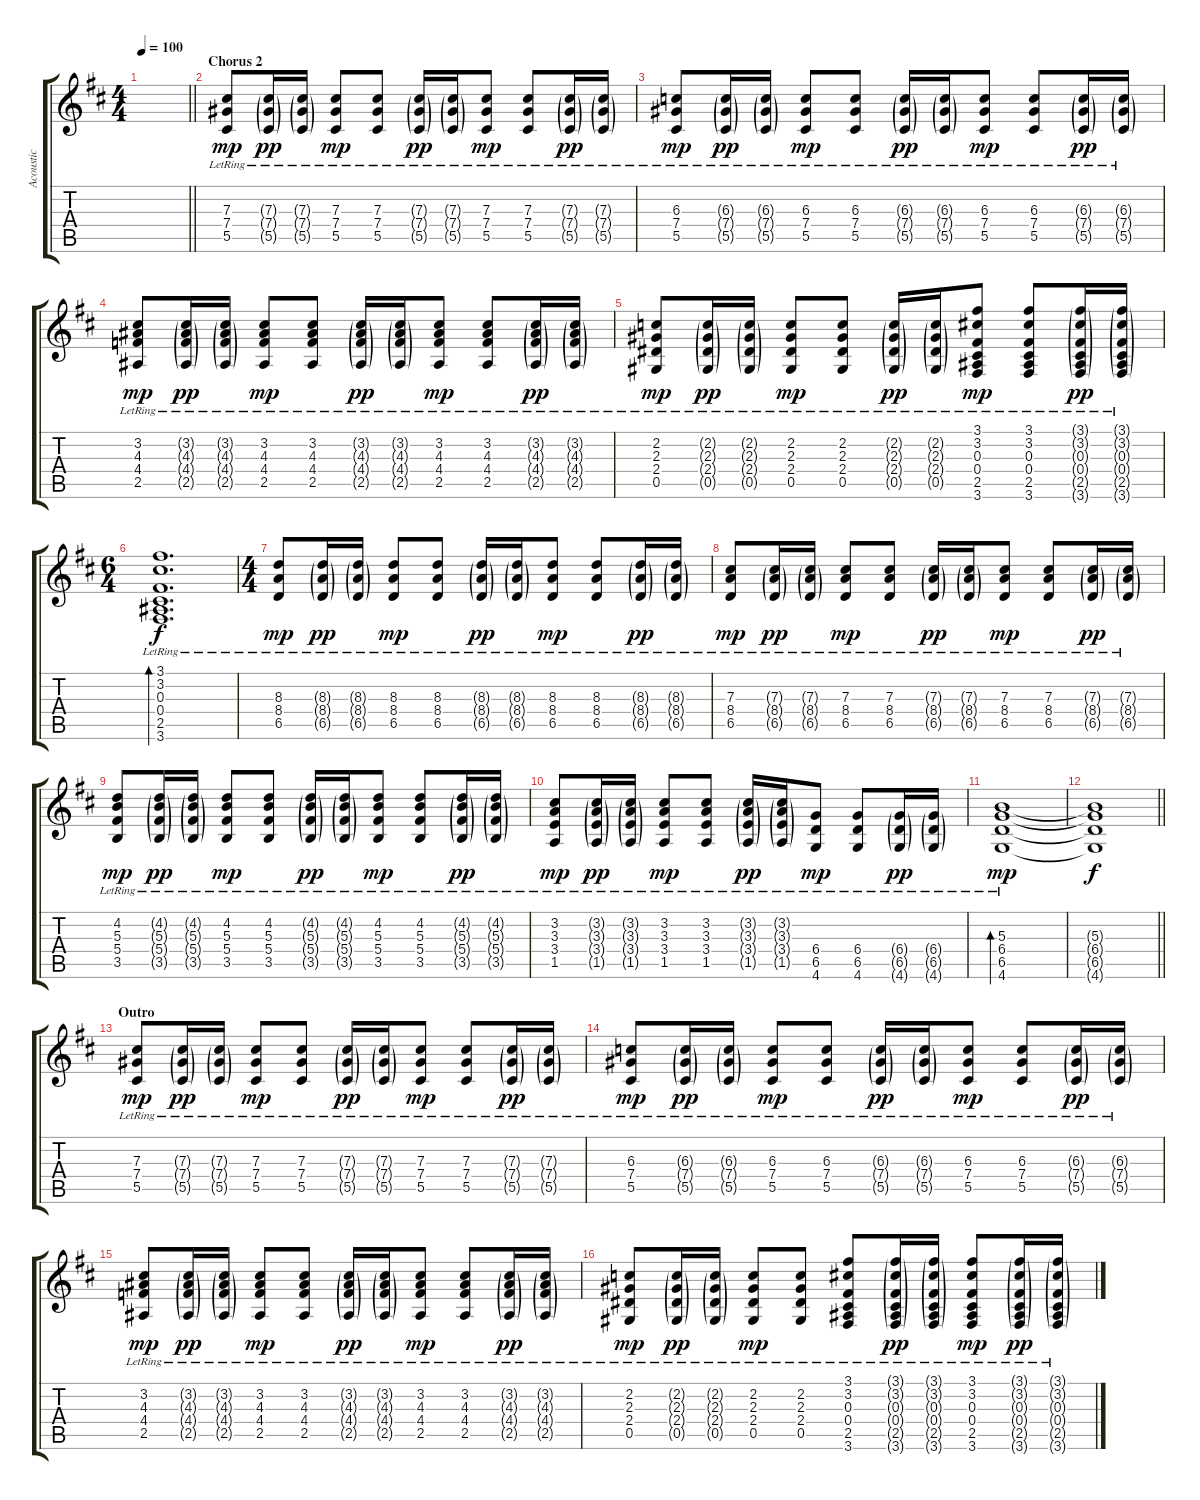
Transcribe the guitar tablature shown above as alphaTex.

\track ("Acoustic" "Acoustic") {mute instrument acousticguitarsteel}
\staff {score tabs}
\tuning (Eb4 Bb3 Gb3 Db3 Ab2 Eb2) {hide}
\ts (4 4)
\tempo 100
\clef g2
\barLineRight lightlight
\ks d
|
\section ("" "Chorus 2")
(7.3{lr} 7.4{lr} 5.5{lr}).8{dy mp} (7.3{g lr} 7.4{g lr} 5.5{g lr}).16{dy pp} (7.3{g lr} 7.4{g lr} 5.5{g lr}).16 (7.3{lr} 7.4{lr} 5.5{lr}).8{dy mp} (7.3{lr} 7.4{lr} 5.5{lr}).8 (7.3{g lr} 7.4{g lr} 5.5{g lr}).16{dy pp} (7.3{g lr} 7.4{g lr} 5.5{g lr}).16 (7.3{lr} 7.4{lr} 5.5{lr}).8{dy mp} (7.3{lr} 7.4{lr} 5.5{lr}).8 (7.3{g lr} 7.4{g lr} 5.5{g lr}).16{dy pp} (7.3{g lr} 7.4{g lr} 5.5{g lr}).16 |
(6.3{lr} 7.4{lr} 5.5{lr}).8{dy mp} (6.3{g lr} 7.4{g lr} 5.5{g lr}).16{dy pp} (6.3{g lr} 7.4{g lr} 5.5{g lr}).16 (6.3{lr} 7.4{lr} 5.5{lr}).8{dy mp} (6.3{lr} 7.4{lr} 5.5{lr}).8 (6.3{g lr} 7.4{g lr} 5.5{g lr}).16{dy pp} (6.3{g lr} 7.4{g lr} 5.5{g lr}).16 (6.3{lr} 7.4{lr} 5.5{lr}).8{dy mp} (6.3{lr} 7.4{lr} 5.5{lr}).8 (6.3{g lr} 7.4{g lr} 5.5{g lr}).16{dy pp} (6.3{g lr} 7.4{g lr} 5.5{g lr}).16 |
(3.2{lr} 4.3{lr} 4.4{lr} 2.5{lr}).8{dy mp} (3.2{g lr} 4.3{g lr} 4.4{g lr} 2.5{g lr}).16{dy pp} (3.2{g lr} 4.3{g lr} 4.4{g lr} 2.5{g lr}).16 (3.2{lr} 4.3{lr} 4.4{lr} 2.5{lr}).8{dy mp} (3.2{lr} 4.3{lr} 4.4{lr} 2.5{lr}).8 (3.2{g lr} 4.3{g lr} 4.4{g lr} 2.5{g lr}).16{dy pp} (3.2{g lr} 4.3{g lr} 4.4{g lr} 2.5{g lr}).16 (3.2{lr} 4.3{lr} 4.4{lr} 2.5{lr}).8{dy mp} (3.2{lr} 4.3{lr} 4.4{lr} 2.5{lr}).8 (3.2{g lr} 4.3{g lr} 4.4{g lr} 2.5{g lr}).16{dy pp} (3.2{g lr} 4.3{g lr} 4.4{g lr} 2.5{g lr}).16 |
(2.2{lr} 2.3{lr} 2.4{lr} 0.5{lr}).8{dy mp} (2.2{g lr} 2.3{g lr} 2.4{g lr} 0.5{g lr}).16{dy pp} (2.2{g lr} 2.3{g lr} 2.4{g lr} 0.5{g lr}).16 (2.2{lr} 2.3{lr} 2.4{lr} 0.5{lr}).8{dy mp} (2.2{lr} 2.3{lr} 2.4{lr} 0.5{lr}).8 (2.2{g lr} 2.3{g lr} 2.4{g lr} 0.5{g lr}).16{dy pp} (2.2{g lr} 2.3{g lr} 2.4{g lr} 0.5{g lr}).16 (3.1{lr} 3.2{lr} 0.3{lr} 0.4{lr} 2.5{lr} 3.6{lr}).8{dy mp} (3.1{lr} 3.2{lr} 0.3{lr} 0.4{lr} 2.5{lr} 3.6{lr}).8 (3.1{g lr} 3.2{g lr} 0.3{g lr} 0.4{g lr} 2.5{g lr} 3.6{g lr}).16{dy pp} (3.1{g lr} 3.2{g lr} 0.3{g lr} 0.4{g lr} 2.5{g lr} 3.6{g lr}).16 |
\ts (6 4)
(3.1{lr} 3.2{lr} 0.3{lr} 0.4{lr} 2.5{lr} 3.6{lr}).1{d bd 60 dy f} |
\ts (4 4)
(8.3{lr} 8.4{lr} 6.5{lr}).8{dy mp} (8.3{g lr} 8.4{g lr} 6.5{g lr}).16{dy pp} (8.3{g lr} 8.4{g lr} 6.5{g lr}).16 (8.3{lr} 8.4{lr} 6.5{lr}).8{dy mp} (8.3{lr} 8.4{lr} 6.5{lr}).8 (8.3{g lr} 8.4{g lr} 6.5{g lr}).16{dy pp} (8.3{g lr} 8.4{g lr} 6.5{g lr}).16 (8.3{lr} 8.4{lr} 6.5{lr}).8{dy mp} (8.3{lr} 8.4{lr} 6.5{lr}).8 (8.3{g lr} 8.4{g lr} 6.5{g lr}).16{dy pp} (8.3{g lr} 8.4{g lr} 6.5{g lr}).16 |
(7.3{lr} 8.4{lr} 6.5{lr}).8{dy mp} (7.3{g lr} 8.4{g lr} 6.5{g lr}).16{dy pp} (7.3{g lr} 8.4{g lr} 6.5{g lr}).16 (7.3{lr} 8.4{lr} 6.5{lr}).8{dy mp} (7.3{lr} 8.4{lr} 6.5{lr}).8 (7.3{g lr} 8.4{g lr} 6.5{g lr}).16{dy pp} (7.3{g lr} 8.4{g lr} 6.5{g lr}).16 (7.3{lr} 8.4{lr} 6.5{lr}).8{dy mp} (7.3{lr} 8.4{lr} 6.5{lr}).8 (7.3{g lr} 8.4{g lr} 6.5{g lr}).16{dy pp} (7.3{g lr} 8.4{g lr} 6.5{g lr}).16 |
(4.2{lr} 5.3{lr} 5.4{lr} 3.5{lr}).8{dy mp} (4.2{g lr} 5.3{g lr} 5.4{g lr} 3.5{g lr}).16{dy pp} (4.2{g lr} 5.3{g lr} 5.4{g lr} 3.5{g lr}).16 (4.2{lr} 5.3{lr} 5.4{lr} 3.5{lr}).8{dy mp} (4.2{lr} 5.3{lr} 5.4{lr} 3.5{lr}).8 (4.2{g lr} 5.3{g lr} 5.4{g lr} 3.5{g lr}).16{dy pp} (4.2{g lr} 5.3{g lr} 5.4{g lr} 3.5{g lr}).16 (4.2{lr} 5.3{lr} 5.4{lr} 3.5{lr}).8{dy mp} (4.2{lr} 5.3{lr} 5.4{lr} 3.5{lr}).8 (4.2{g lr} 5.3{g lr} 5.4{g lr} 3.5{g lr}).16{dy pp} (4.2{g lr} 5.3{g lr} 5.4{g lr} 3.5{g lr}).16 |
(3.2{lr} 3.3{lr} 3.4{lr} 1.5{lr}).8{dy mp} (3.2{g lr} 3.3{g lr} 3.4{g lr} 1.5{g lr}).16{dy pp} (3.2{g lr} 3.3{g lr} 3.4{g lr} 1.5{g lr}).16 (3.2{lr} 3.3{lr} 3.4{lr} 1.5{lr}).8{dy mp} (3.2{lr} 3.3{lr} 3.4{lr} 1.5{lr}).8 (3.2{g lr} 3.3{g lr} 3.4{g lr} 1.5{g lr}).16{dy pp} (3.2{g lr} 3.3{g lr} 3.4{g lr} 1.5{g lr}).16 (6.4{lr} 6.5{lr} 4.6{lr}).8{dy mp} (6.4{lr} 6.5{lr} 4.6{lr}).8 (6.4{g lr} 6.5{g lr} 4.6{g lr}).16{dy pp} (6.4{g lr} 6.5{g lr} 4.6{g lr}).16 |
(5.3{lr} 6.4{lr} 6.5{lr} 4.6{lr}).1{bd 60 dy mp} |
\barLineRight lightlight
(5.3{t} 6.4{t} 6.5{t} 4.6{t}).1{dy f} |
\section ("" "Outro")
(7.3{lr} 7.4{lr} 5.5{lr}).8{dy mp} (7.3{g lr} 7.4{g lr} 5.5{g lr}).16{dy pp} (7.3{g lr} 7.4{g lr} 5.5{g lr}).16 (7.3{lr} 7.4{lr} 5.5{lr}).8{dy mp} (7.3{lr} 7.4{lr} 5.5{lr}).8 (7.3{g lr} 7.4{g lr} 5.5{g lr}).16{dy pp} (7.3{g lr} 7.4{g lr} 5.5{g lr}).16 (7.3{lr} 7.4{lr} 5.5{lr}).8{dy mp} (7.3{lr} 7.4{lr} 5.5{lr}).8 (7.3{g lr} 7.4{g lr} 5.5{g lr}).16{dy pp} (7.3{g lr} 7.4{g lr} 5.5{g lr}).16 |
(6.3{lr} 7.4{lr} 5.5{lr}).8{dy mp} (6.3{g lr} 7.4{g lr} 5.5{g lr}).16{dy pp} (6.3{g lr} 7.4{g lr} 5.5{g lr}).16 (6.3{lr} 7.4{lr} 5.5{lr}).8{dy mp} (6.3{lr} 7.4{lr} 5.5{lr}).8 (6.3{g lr} 7.4{g lr} 5.5{g lr}).16{dy pp} (6.3{g lr} 7.4{g lr} 5.5{g lr}).16 (6.3{lr} 7.4{lr} 5.5{lr}).8{dy mp} (6.3{lr} 7.4{lr} 5.5{lr}).8 (6.3{g lr} 7.4{g lr} 5.5{g lr}).16{dy pp} (6.3{g lr} 7.4{g lr} 5.5{g lr}).16 |
(3.2{lr} 4.3{lr} 4.4{lr} 2.5{lr}).8{dy mp} (3.2{g lr} 4.3{g lr} 4.4{g lr} 2.5{g lr}).16{dy pp} (3.2{g lr} 4.3{g lr} 4.4{g lr} 2.5{g lr}).16 (3.2{lr} 4.3{lr} 4.4{lr} 2.5{lr}).8{dy mp} (3.2{lr} 4.3{lr} 4.4{lr} 2.5{lr}).8 (3.2{g lr} 4.3{g lr} 4.4{g lr} 2.5{g lr}).16{dy pp} (3.2{g lr} 4.3{g lr} 4.4{g lr} 2.5{g lr}).16 (3.2{lr} 4.3{lr} 4.4{lr} 2.5{lr}).8{dy mp} (3.2{lr} 4.3{lr} 4.4{lr} 2.5{lr}).8 (3.2{g lr} 4.3{g lr} 4.4{g lr} 2.5{g lr}).16{dy pp} (3.2{g lr} 4.3{g lr} 4.4{g lr} 2.5{g lr}).16 |
(2.2{lr} 2.3{lr} 2.4{lr} 0.5{lr}).8{dy mp} (2.2{g lr} 2.3{g lr} 2.4{g lr} 0.5{g lr}).16{dy pp} (2.2{g lr} 2.3{g lr} 2.4{g lr} 0.5{g lr}).16 (2.2{lr} 2.3{lr} 2.4{lr} 0.5{lr}).8{dy mp} (2.2{lr} 2.3{lr} 2.4{lr} 0.5{lr}).8 (3.1{lr} 3.2{lr} 0.3{lr} 0.4{lr} 2.5{lr} 3.6{lr}).8 (3.1{g lr} 3.2{g lr} 0.3{g lr} 0.4{g lr} 2.5{g lr} 3.6{g lr}).16{dy pp} (3.1{g lr} 3.2{g lr} 0.3{g lr} 0.4{g lr} 2.5{g lr} 3.6{g lr}).16 (3.1{lr} 3.2{lr} 0.3{lr} 0.4{lr} 2.5{lr} 3.6{lr}).8{dy mp} (3.1{g lr} 3.2{g lr} 0.3{g lr} 0.4{g lr} 2.5{g lr} 3.6{g lr}).16{dy pp} (3.1{g lr} 3.2{g lr} 0.3{g lr} 0.4{g lr} 2.5{g lr} 3.6{g lr}).16
